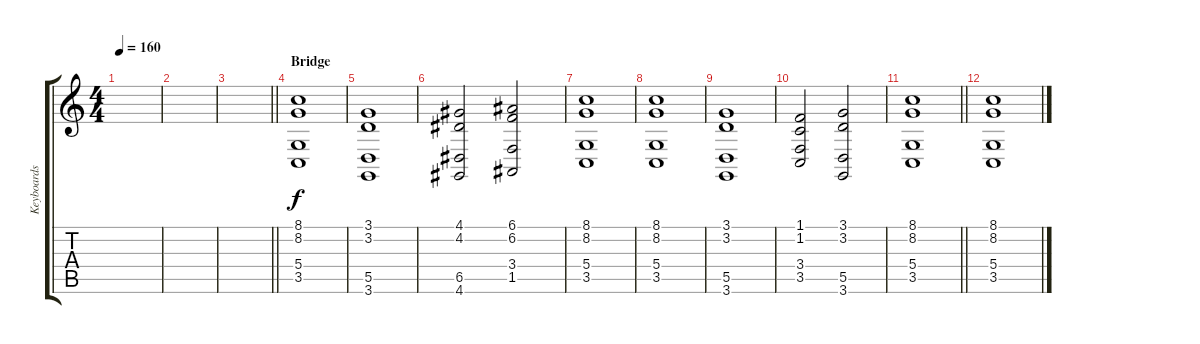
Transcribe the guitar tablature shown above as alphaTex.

\track ("Keyboards - Vadim Pruzhanov" "Keyboards ") {instrument stringensemble1}
\staff {score tabs}
\tuning (E4 B3 G3 D3 A2 E2) {hide}
\ts (4 4)
\tempo 160
\clef g2
\ks c
|
|
\barLineRight lightlight
|
\section ("" "Bridge")
(8.1 8.2 5.4 3.5).1 |
(3.1 3.2 5.5 3.6).1 |
(4.1 4.2 6.5 4.6).2 (6.1 6.2 3.4 1.5).2 |
(8.1 8.2 5.4 3.5).1 |
(8.1 8.2 5.4 3.5).1 |
(3.1 3.2 5.5 3.6).1 |
(1.1 1.2 3.4 3.5).2 (3.1 3.2 5.5 3.6).2 |
\barLineRight lightlight
(8.1 8.2 5.4 3.5).1 |
\section ("" "")
(8.1 8.2 5.4 3.5).1
